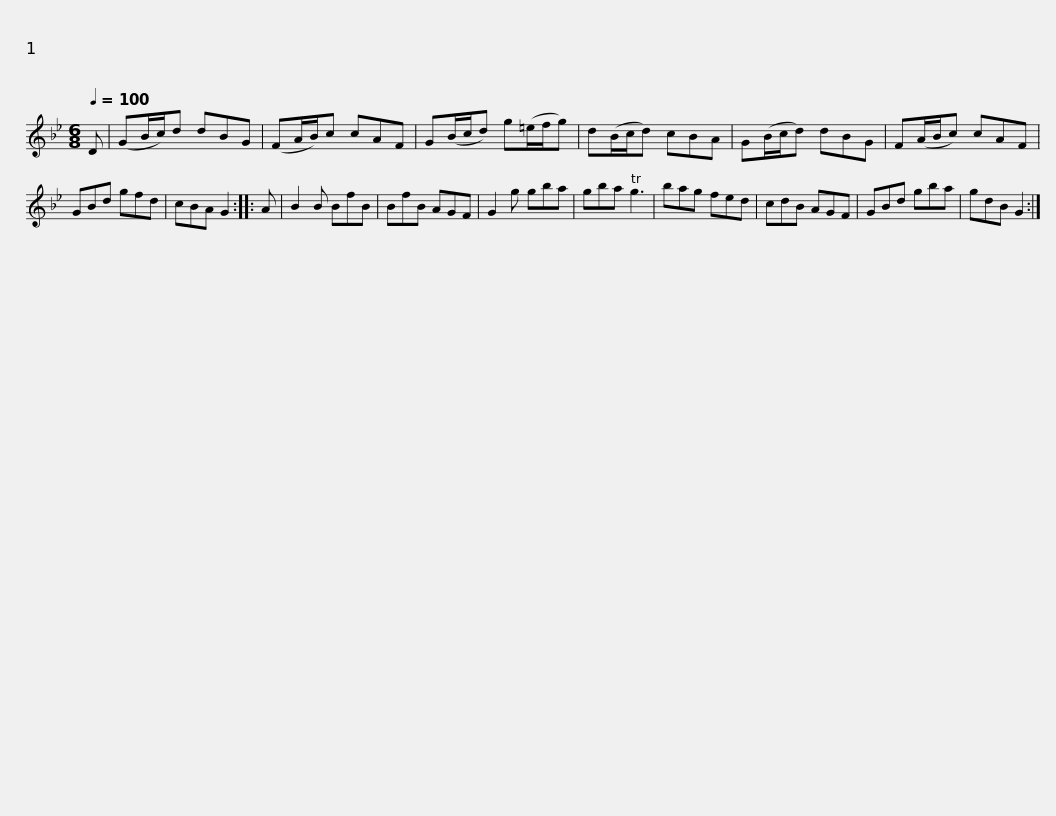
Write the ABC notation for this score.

X:1
L:1/8
Q:1/4=100
M:6/8
I:linebreak $
K:Gmin
V:1 treble
V:1
 D | (GB/c/)d dBG | (FA/B/)c cAF | G(B/c/d) g(=e/f/g) | d(B/c/d) cBA | %5
 G(B/c/d) dBG | F(A/B/c) cAF |$ GBd gfd | cBA G2 :: A | %10
 B2 B BfB | BfB AGF | G2 g gba | gba g3 | bag fed |$ %15
 cdB AGF | GBd gba | gdB G2 :| %18
